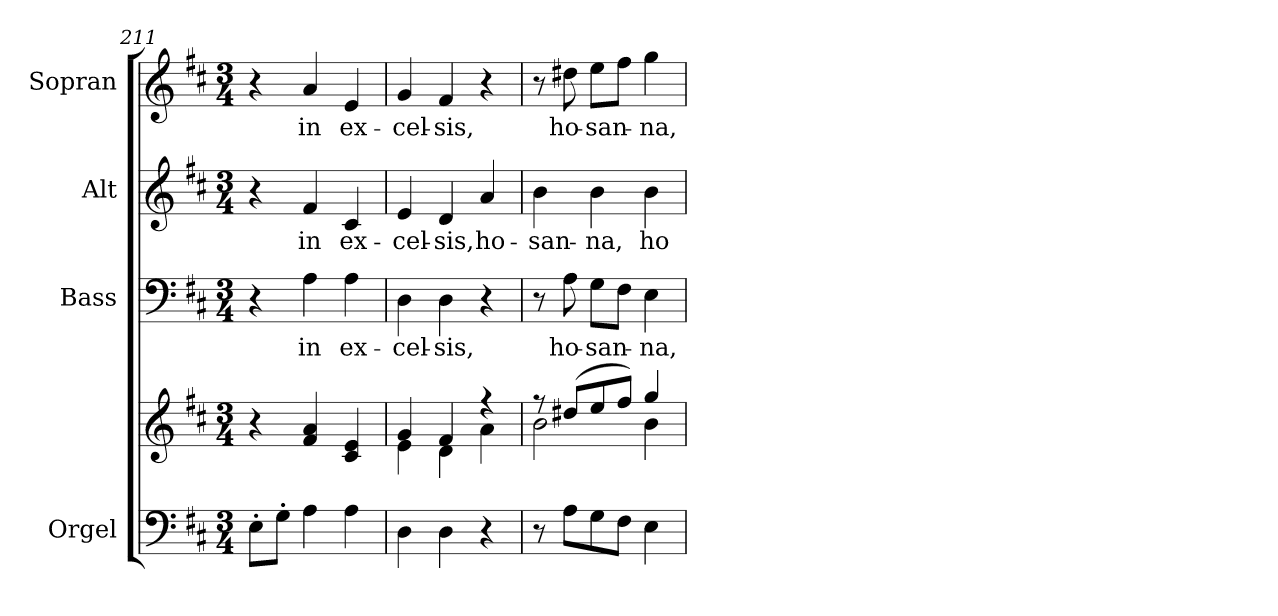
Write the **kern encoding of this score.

**kern	**kern	**kern	**text	**kern	**text	**kern	**text
*part4	*part4	*part3	*part3	*part2	*part2	*part1	*part1
*staff5	*staff4	*staff3	*staff3	*staff2	*staff2	*staff1	*staff1
*I"Orgel	*	*I"Bass	*	*I"Alt	*	*I"Sopran	*
*	*	*I'B.	*	*I'A.	*	*I'S.	*
*clefF4	*clefG2	*clefF4	*	*clefG2	*	*clefG2	*
*k[f#c#]	*k[f#c#]	*k[f#c#]	*	*k[f#c#]	*	*k[f#c#]	*
*D:	*D:	*D:	*	*D:	*	*D:	*
*M3/4	*M3/4	*M3/4	*	*M3/4	*	*M3/4	*
=211	=211	=211	=211	=211	=211	=211	=211
8E'>\L	4r	4r	.	4r	.	4r	.
8G'>\J	.	.	.	.	.	.	.
!	!	!	!LO:LY:b	!	!LO:LY:b	!	!LO:LY:b
4A\	4f#/ 4a/	4A\	in	4f#/	in	4a/	in
!	!	!	!LO:LY:b	!	!LO:LY:b	!	!LO:LY:b
4A\	4c#/ 4e/	4A\	ex-	4c#/	ex-	4e/	ex-
!!LO:LB:g=z
=212	=212	=212	=212	=212	=212	=212	=212
*	*^	*	*	*	*	*	*
!	!	!	!	!LO:LY:b	!	!LO:LY:b	!	!LO:LY:b
4D\	4g/	4e\	4D\	-cel-	4e/	-cel-	4g/	-cel-
!	!	!	!	!LO:LY:b	!	!LO:LY:b	!	!LO:LY:b
4D\	4f#/	4d\	4D\	-sis,	4d/	-sis,	4f#/	-sis,
!	!	!	!	!	!	!LO:LY:b	!	!
4r	4rff	4a\	4r	.	4a/	ho-	4r	.
=213	=213	=213	=213	=213	=213	=213	=213	=213
!	!	!	!	!	!	!LO:LY:b	!	!
8r	8rff	2b\	8r	.	4b\	-san-	8r	.
!	!	!	!	!LO:LY:b	!	!	!	!LO:LY:b
8A\L	(>8dd#X/L	.	8A\	ho-	.	.	8dd#X\	ho-
!	!	!	!	!LO:LY:b	!	!LO:LY:b	!	!LO:LY:b
8G\	8ee/	.	8G\L	-san-	4b\	-na,	8ee\L	-san-
8F#\J	8ff#/J)	.	8F#\J	.	.	.	8ff#\J	.
!	!	!	!	!LO:LY:b	!	!LO:LY:b	!	!LO:LY:b
4E\	4gg/	4b\	4E\	-na,	4b\	ho-	4gg\	-na,
*	*v	*v	*	*	*	*	*	*
=	=	=	=	=	=	=	=
*-	*-	*-	*-	*-	*-	*-	*-
